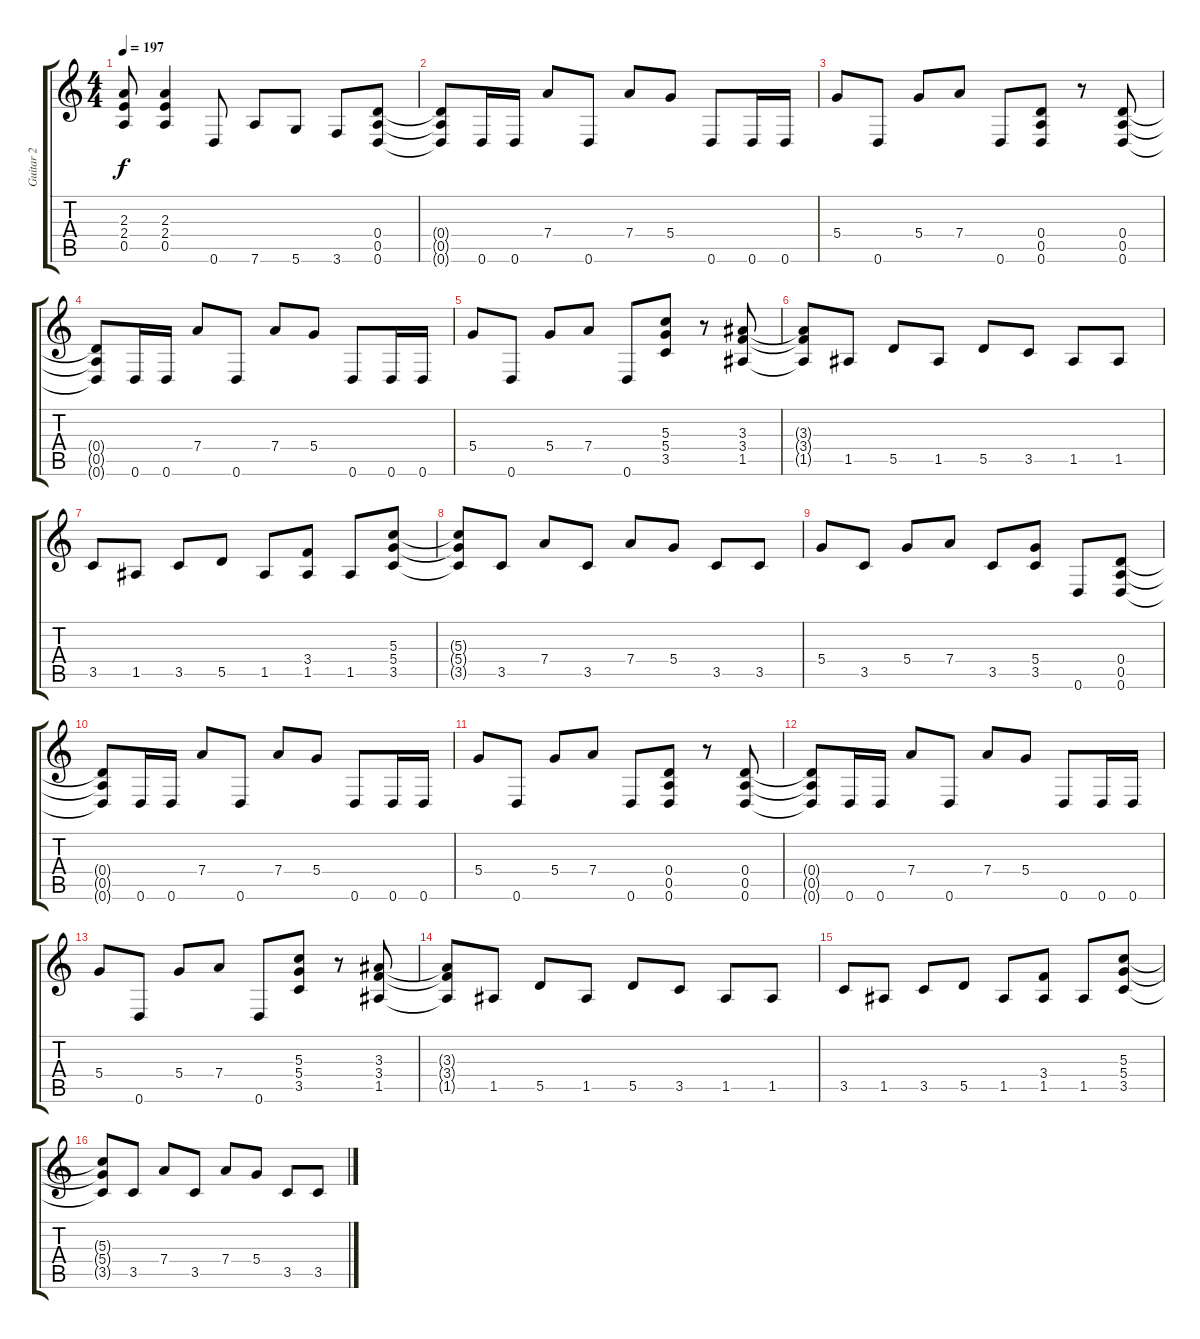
\track ("Guitar 2" "Guitar 2") {instrument distortionguitar}
\staff {score tabs}
\tuning (E4 B3 G3 D3 A2 D2) {hide}
\ts (4 4)
\tempo 197
\clef g2
\ks c
(2.3{t} 2.4{t} 0.5{t}).8{dy f} (2.3 2.4 0.5).4 0.6.8 7.6.8 5.6.8 3.6.8 (0.4 0.5 0.6).8 |
(0.4{t} 0.5{t} 0.6{t}).8 0.6.16 0.6.16 7.4.8 0.6.8 7.4.8 5.4.8 0.6.8 0.6.16 0.6.16 |
5.4.8 0.6.8 5.4.8 7.4.8 0.6.8 (0.4 0.5 0.6).8 r.8 (0.4 0.5 0.6).8 |
(0.4{t} 0.5{t} 0.6{t}).8 0.6.16 0.6.16 7.4.8 0.6.8 7.4.8 5.4.8 0.6.8 0.6.16 0.6.16 |
5.4.8 0.6.8 5.4.8 7.4.8 0.6.8 (5.3 5.4 3.5).8 r.8 (3.3 3.4 1.5).8 |
(3.3{t} 3.4{t} 1.5{t}).8 1.5.8 5.5.8 1.5.8 5.5.8 3.5.8 1.5.8 1.5.8 |
3.5.8 1.5.8 3.5.8 5.5.8 1.5.8 (3.4 1.5).8 1.5.8 (5.3 5.4 3.5).8 |
(5.3{t} 5.4{t} 3.5{t}).8 3.5.8 7.4.8 3.5.8 7.4.8 5.4.8 3.5.8 3.5.8 |
5.4.8 3.5.8 5.4.8 7.4.8 3.5.8 (5.4 3.5).8 0.6.8 (0.4 0.5 0.6).8 |
(0.4{t} 0.5{t} 0.6{t}).8 0.6.16 0.6.16 7.4.8 0.6.8 7.4.8 5.4.8 0.6.8 0.6.16 0.6.16 |
5.4.8 0.6.8 5.4.8 7.4.8 0.6.8 (0.4 0.5 0.6).8 r.8 (0.4 0.5 0.6).8 |
(0.4{t} 0.5{t} 0.6{t}).8 0.6.16 0.6.16 7.4.8 0.6.8 7.4.8 5.4.8 0.6.8 0.6.16 0.6.16 |
5.4.8 0.6.8 5.4.8 7.4.8 0.6.8 (5.3 5.4 3.5).8 r.8 (3.3 3.4 1.5).8 |
(3.3{t} 3.4{t} 1.5{t}).8 1.5.8 5.5.8 1.5.8 5.5.8 3.5.8 1.5.8 1.5.8 |
3.5.8 1.5.8 3.5.8 5.5.8 1.5.8 (3.4 1.5).8 1.5.8 (5.3 5.4 3.5).8 |
(5.3{t} 5.4{t} 3.5{t}).8 3.5.8 7.4.8 3.5.8 7.4.8 5.4.8 3.5.8 3.5.8
